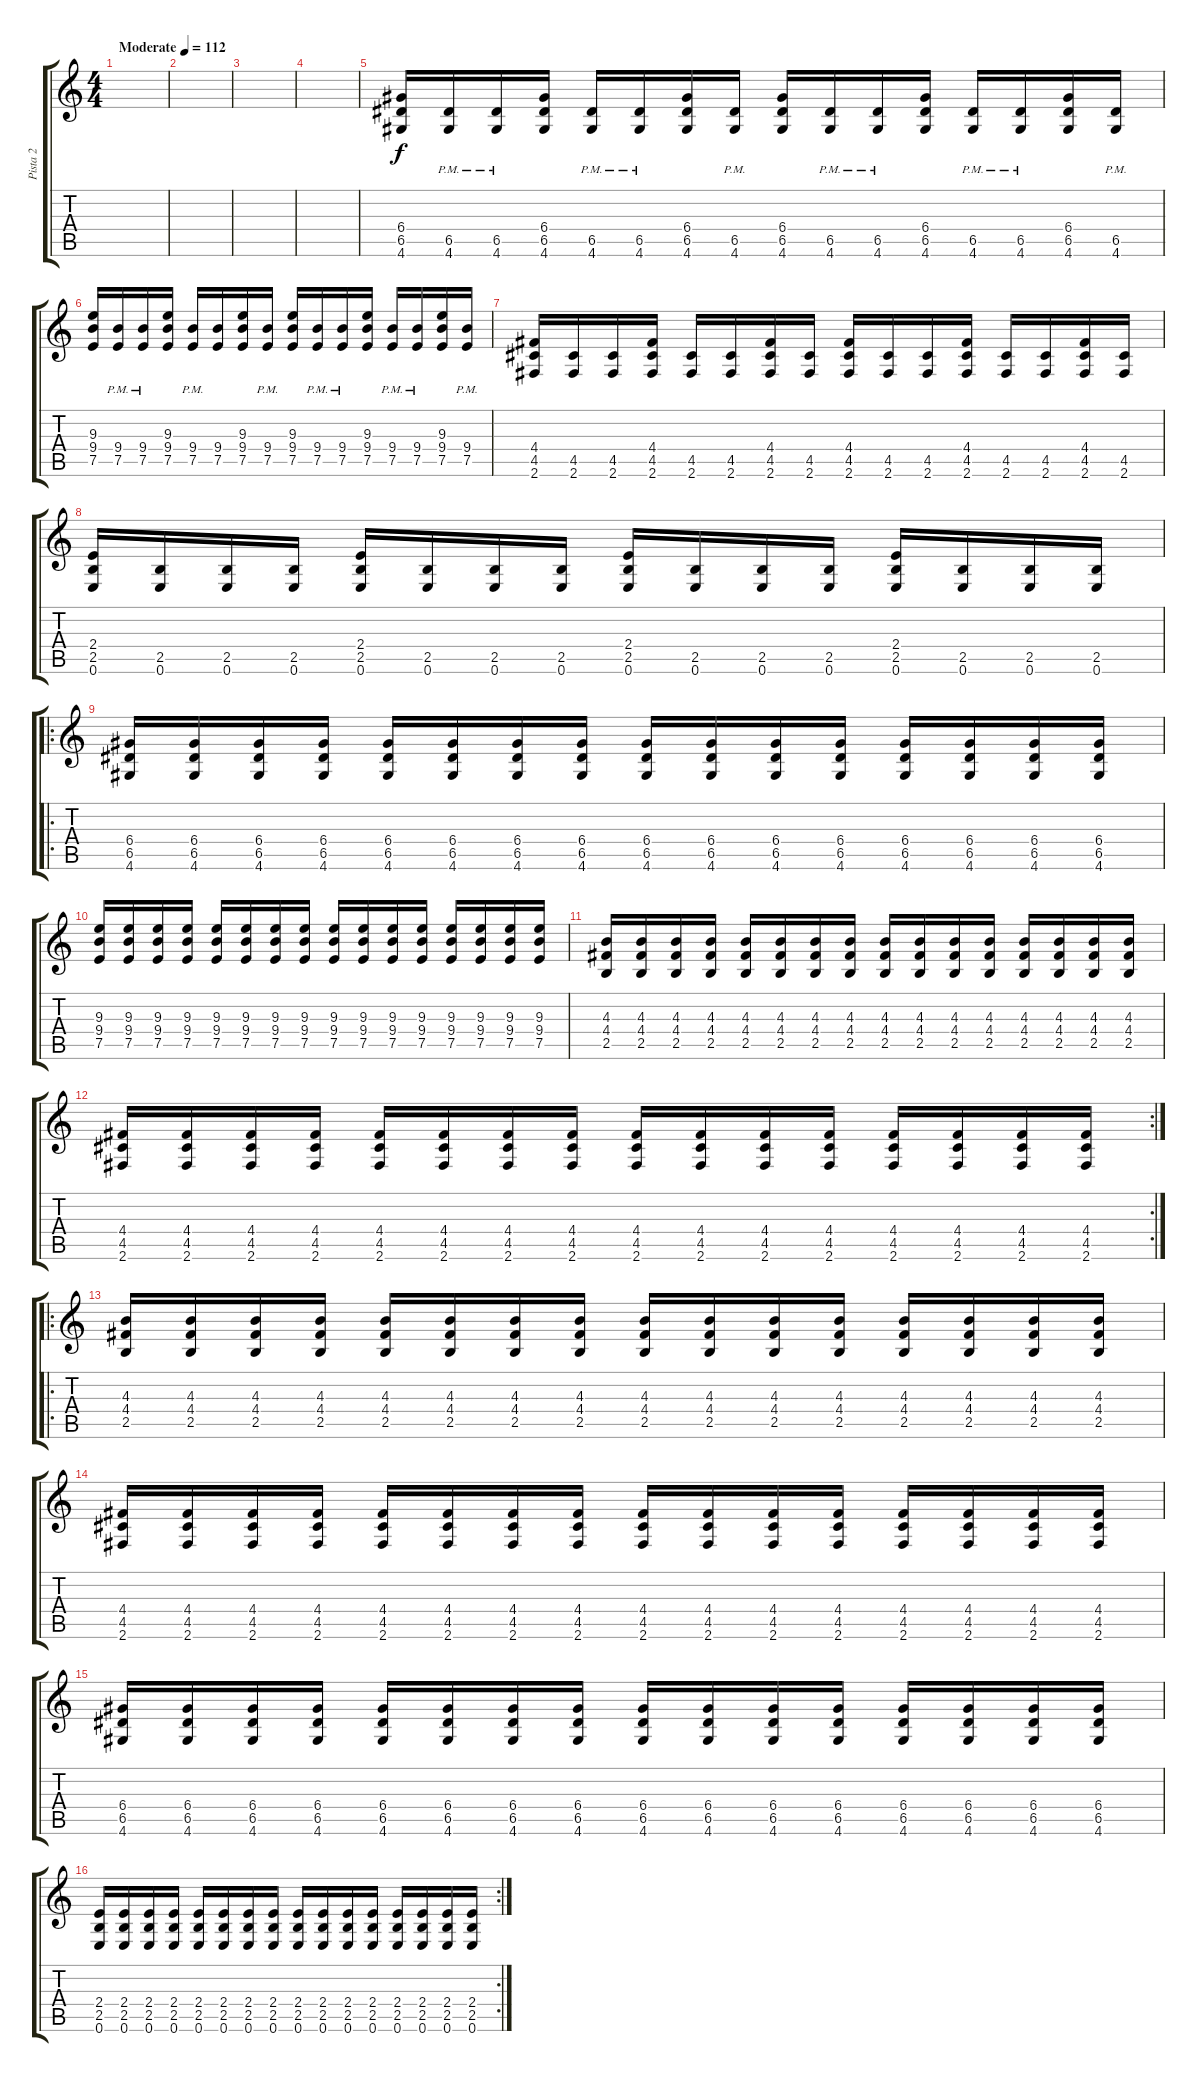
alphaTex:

\track ("Pista 2" "Pista 2") {instrument overdrivenguitar}
\staff {score tabs}
\tuning (E4 B3 G3 D3 A2 E2) {hide}
\ts (4 4)
\tempo (112 "Moderate")
\clef g2
\ks c
|
|
|
|
(6.4 6.5 4.6).16{instrument distortionguitar} (6.5{pm} 4.6).16 (6.5{pm} 4.6).16 (6.4 6.5 4.6).16 (6.5{pm} 4.6).16 (6.5{pm} 4.6).16 (6.4 6.5 4.6).16 (6.5{pm} 4.6).16 (6.4 6.5 4.6).16 (6.5{pm} 4.6).16 (6.5{pm} 4.6).16 (6.4 6.5 4.6).16 (6.5{pm} 4.6).16 (6.5{pm} 4.6).16 (6.4 6.5 4.6).16 (6.5{pm} 4.6).16 |
(9.3 9.4 7.5).16 (9.4{pm} 7.5).16 (9.4{pm} 7.5).16 (9.3 9.4 7.5).16 (9.4{pm} 7.5).16 (9.4 7.5).16 (9.3 9.4 7.5).16 (9.4{pm} 7.5).16 (9.3 9.4 7.5).16 (9.4{pm} 7.5).16 (9.4{pm} 7.5).16 (9.3 9.4 7.5).16 (9.4{pm} 7.5).16 (9.4{pm} 7.5).16 (9.3 9.4 7.5).16 (9.4{pm} 7.5).16 |
(4.4 4.5 2.6).16 (4.5 2.6).16 (4.5 2.6).16 (4.4 4.5 2.6).16 (4.5 2.6).16 (4.5 2.6).16 (4.4 4.5 2.6).16 (4.5 2.6).16 (4.4 4.5 2.6).16 (4.5 2.6).16 (4.5 2.6).16 (4.4 4.5 2.6).16 (4.5 2.6).16 (4.5 2.6).16 (4.4 4.5 2.6).16 (4.5 2.6).16 |
(2.4 2.5 0.6).16 (2.5 0.6).16 (2.5 0.6).16 (2.5 0.6).16 (2.4 2.5 0.6).16 (2.5 0.6).16 (2.5 0.6).16 (2.5 0.6).16 (2.4 2.5 0.6).16 (2.5 0.6).16 (2.5 0.6).16 (2.5 0.6).16 (2.4 2.5 0.6).16 (2.5 0.6).16 (2.5 0.6).16 (2.5 0.6).16 |
\ro
(6.4 6.5 4.6).16 (6.4 6.5 4.6).16 (6.4 6.5 4.6).16 (6.4 6.5 4.6).16 (6.4 6.5 4.6).16 (6.4 6.5 4.6).16 (6.4 6.5 4.6).16 (6.4 6.5 4.6).16 (6.4 6.5 4.6).16 (6.4 6.5 4.6).16 (6.4 6.5 4.6).16 (6.4 6.5 4.6).16 (6.4 6.5 4.6).16 (6.4 6.5 4.6).16 (6.4 6.5 4.6).16 (6.4 6.5 4.6).16 |
(9.3 9.4 7.5).16 (9.3 9.4 7.5).16 (9.3 9.4 7.5).16 (9.3 9.4 7.5).16 (9.3 9.4 7.5).16 (9.3 9.4 7.5).16 (9.3 9.4 7.5).16 (9.3 9.4 7.5).16 (9.3 9.4 7.5).16 (9.3 9.4 7.5).16 (9.3 9.4 7.5).16 (9.3 9.4 7.5).16 (9.3 9.4 7.5).16 (9.3 9.4 7.5).16 (9.3 9.4 7.5).16 (9.3 9.4 7.5).16 |
(4.3 4.4 2.5).16 (4.3 4.4 2.5).16 (4.3 4.4 2.5).16 (4.3 4.4 2.5).16 (4.3 4.4 2.5).16 (4.3 4.4 2.5).16 (4.3 4.4 2.5).16 (4.3 4.4 2.5).16 (4.3 4.4 2.5).16 (4.3 4.4 2.5).16 (4.3 4.4 2.5).16 (4.3 4.4 2.5).16 (4.3 4.4 2.5).16 (4.3 4.4 2.5).16 (4.3 4.4 2.5).16 (4.3 4.4 2.5).16 |
\rc 2
(4.4 4.5 2.6).16 (4.4 4.5 2.6).16 (4.4 4.5 2.6).16 (4.4 4.5 2.6).16 (4.4 4.5 2.6).16 (4.4 4.5 2.6).16 (4.4 4.5 2.6).16 (4.4 4.5 2.6).16 (4.4 4.5 2.6).16 (4.4 4.5 2.6).16 (4.4 4.5 2.6).16 (4.4 4.5 2.6).16 (4.4 4.5 2.6).16 (4.4 4.5 2.6).16 (4.4 4.5 2.6).16 (4.4 4.5 2.6).16 |
\ro
(4.3 4.4 2.5).16 (4.3 4.4 2.5).16 (4.3 4.4 2.5).16 (4.3 4.4 2.5).16 (4.3 4.4 2.5).16 (4.3 4.4 2.5).16 (4.3 4.4 2.5).16 (4.3 4.4 2.5).16 (4.3 4.4 2.5).16 (4.3 4.4 2.5).16 (4.3 4.4 2.5).16 (4.3 4.4 2.5).16 (4.3 4.4 2.5).16 (4.3 4.4 2.5).16 (4.3 4.4 2.5).16 (4.3 4.4 2.5).16 |
(4.4 4.5 2.6).16 (4.4 4.5 2.6).16 (4.4 4.5 2.6).16 (4.4 4.5 2.6).16 (4.4 4.5 2.6).16 (4.4 4.5 2.6).16 (4.4 4.5 2.6).16 (4.4 4.5 2.6).16 (4.4 4.5 2.6).16 (4.4 4.5 2.6).16 (4.4 4.5 2.6).16 (4.4 4.5 2.6).16 (4.4 4.5 2.6).16 (4.4 4.5 2.6).16 (4.4 4.5 2.6).16 (4.4 4.5 2.6).16 |
(6.4 6.5 4.6).16 (6.4 6.5 4.6).16 (6.4 6.5 4.6).16 (6.4 6.5 4.6).16 (6.4 6.5 4.6).16 (6.4 6.5 4.6).16 (6.4 6.5 4.6).16 (6.4 6.5 4.6).16 (6.4 6.5 4.6).16 (6.4 6.5 4.6).16 (6.4 6.5 4.6).16 (6.4 6.5 4.6).16 (6.4 6.5 4.6).16 (6.4 6.5 4.6).16 (6.4 6.5 4.6).16 (6.4 6.5 4.6).16 |
\rc 2
(2.4 2.5 0.6).16 (2.4 2.5 0.6).16 (2.4 2.5 0.6).16 (2.4 2.5 0.6).16 (2.4 2.5 0.6).16 (2.4 2.5 0.6).16 (2.4 2.5 0.6).16 (2.4 2.5 0.6).16 (2.4 2.5 0.6).16 (2.4 2.5 0.6).16 (2.4 2.5 0.6).16 (2.4 2.5 0.6).16 (2.4 2.5 0.6).16 (2.4 2.5 0.6).16 (2.4 2.5 0.6).16 (2.4 2.5 0.6).16
